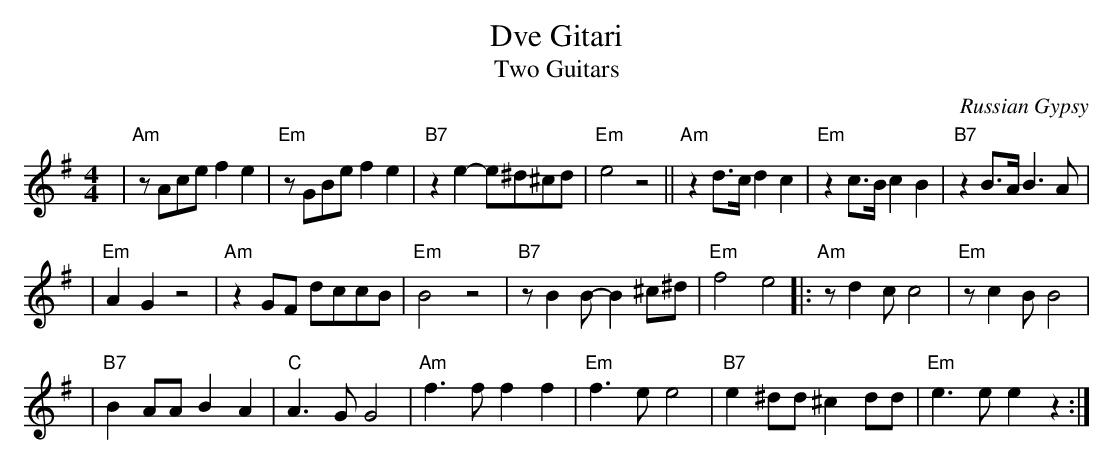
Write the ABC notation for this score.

X:1
T: Dve Gitari
T: Two Guitars
O: Russian Gypsy
M: 4/4
L: 1/8
K: Em
| "Am"zAce f2e2 \
| "Em"zGBe f2e2 \
| "B7"z2e2- e^d^cd \
| "Em"e4 z4 \
|| "Am"z2d>c d2c2 \
| "Em"z2c>B c2B2 \
| "B7"z2B>A B3A |
| "Em"A2G2 z4 \
| "Am"z2GF dccB \
| "Em"B4 z4 \
| "B7"zB2B- B2^c^d \
| "Em"f4 e4 \
|: "Am"zd2c c4 \
| "Em"zc2B B4 |
| "B7"B2AA B2A2 \
| "C"A3G G4 \
| "Am"f3f f2f2 \
| "Em"f3e e4 \
| "B7"e2^dd ^c2dd \
| "Em"e3e e2z2 :|
